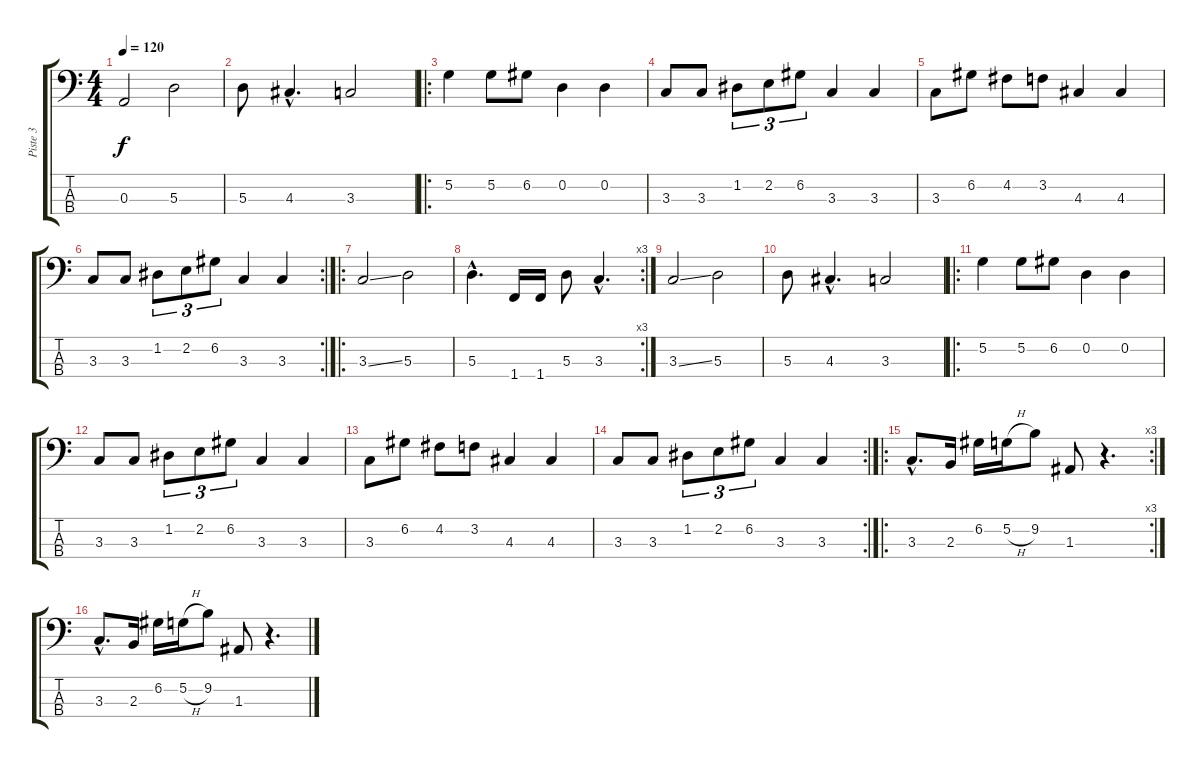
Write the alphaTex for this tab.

\track ("Piste 3" "Piste 3") {instrument electricbasspick}
\staff {score tabs}
\tuning (G2 D2 A1 E1) {hide}
\ts (4 4)
\tempo 120
\clef f4
\ks c
0.3.2{dy f} 5.3.2 |
5.3.8 4.3{hac}.4{d} 3.3.2 |
\ro
5.2.4 5.2.8 6.2.8 0.2.4 0.2.4 |
3.3.8 3.3.8 1.2.8{tu (3 2)} 2.2.8{tu (3 2)} 6.2.8{tu (3 2)} 3.3.4 3.3.4 |
3.3.8 6.2.8 4.2.8 3.2.8 4.3.4 4.3.4 |
\rc 2
3.3.8 3.3.8 1.2.8{tu (3 2)} 2.2.8{tu (3 2)} 6.2.8{tu (3 2)} 3.3.4 3.3.4 |
\ro
3.3{ss}.2 5.3.2 |
\rc 3
5.3{hac}.4{d} 1.4.16 1.4.16 5.3.8 3.3{hac}.4{d} |
3.3{ss}.2 5.3.2 |
5.3.8 4.3{hac}.4{d} 3.3.2 |
\ro
5.2.4 5.2.8 6.2.8 0.2.4 0.2.4 |
3.3.8 3.3.8 1.2.8{tu (3 2)} 2.2.8{tu (3 2)} 6.2.8{tu (3 2)} 3.3.4 3.3.4 |
3.3.8 6.2.8 4.2.8 3.2.8 4.3.4 4.3.4 |
\rc 2
3.3.8 3.3.8 1.2.8{tu (3 2)} 2.2.8{tu (3 2)} 6.2.8{tu (3 2)} 3.3.4 3.3.4 |
\ro
\rc 3
3.3{hac}.8{d} 2.3.16 6.2.16 5.2{h}.16 9.2.8 1.3.8 r.4{d} |
3.3{hac}.8{d} 2.3.16 6.2.16 5.2{h}.16 9.2.8 1.3.8 r.4{d}
